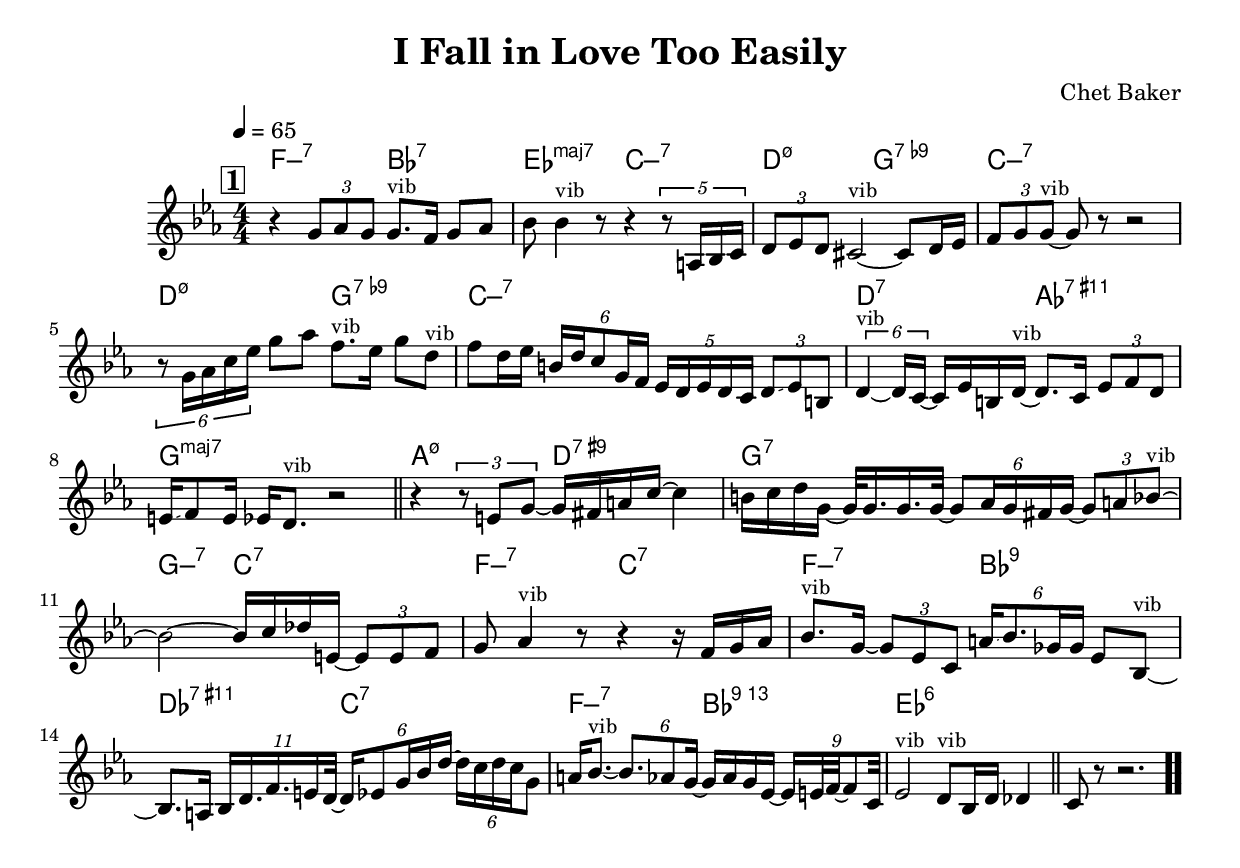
\version "2.13.2"

#(ly:set-option 'point-and-click #f)

\header {
  title = "I Fall in Love Too Easily"
  composer = "Chet Baker"
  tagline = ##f
}
global =
{
    \override Staff.TimeSignature #'style = #'()
    \time 4/4
    \clef "treble"
    \key es \major
    \override Rest #'direction = #'0
    \override MultiMeasureRest #'staff-position = #0
}
\score
{
<<
    \transpose c' c'

    \new ChordNames { \chords {
      \set majorSevenSymbol = \markup { "maj7" }
      \set minorChordModifier = \markup { \char ##x2013 }
      
      | f2:min7 bes2:7 | es2:maj c2:min7 | d2:min5-7 g2:9- | c1:min7 | d2:min5-7 g2:9- | c1:min7 | d2:7 aes2:11+.9 | g1:maj 
      | a2:min5-7 d2:9+ | g1:7 | g2:min7 c2:7 | f2:min7 c2:7 | f2:min7 bes2:9 | des2:11+.9 c2:7 | f2:min7 bes2:13.9 | es1:6|
      }
      }

    \new Staff
    <<
    \transpose c' c'

    {
      \global
  		%\override Score.MetronomeMark #'transparent = ##t
  		%\override Score.MetronomeMark #'stencil = ##f
  		
  		\override HorizontalBracket #'direction = #UP
  		\override HorizontalBracket #'bracket-flare = #'(0 . 0)
  		
  		\override TextSpanner #'dash-fraction = #1.0
  		\override TextSpanner #'bound-details #'left #'text = \markup{ \concat{\draw-line #'(0 . -1.0) \draw-line #'(1.0 . 0) }}
  		\override TextSpanner #'bound-details #'right #'text = \markup{ \concat{ \draw-line #'(1.0 . 0) \draw-line #'(0 . -1.0) }}
          \set Score.markFormatter = #format-mark-box-numbers


      \tempo 4 = 65
      \set Score.currentBarNumber = #1
     
      \bar "||" \mark \default r4 \tuplet 3/2 {g'8 aes'8 g'8} g'8.^\markup{\left-align \small vib} f'16 g'8 aes'8 
      | bes'8 bes'4^\markup{\left-align \small vib} r8 r4 \tuplet 5/4 {r8 a16\glissando  bes16 c'16} 
      | \tuplet 3/2 {d'8 es'8 d'8} cis'2~^\markup{\left-align \small vib} cis'8 d'16 es'16 
      | \tuplet 3/2 {f'8 g'8 g'8~^\markup{\left-align \small vib}} g'8 r8 r2 
      | \tuplet 6/4 {r8 g'16 aes'16 c''16 es''16} g''8 aes''8 f''8.^\markup{\left-align \small vib} es''16 g''8 d''8^\markup{\left-align \small vib} 
      | f''8 d''16 es''16 \tuplet 6/4 {b'16 d''16 c''8 g'16 f'16} \tuplet 5/4 {es'16 d'16 es'16 d'16 c'16} \tuplet 3/2 {d'8\glissando  es'8 b8} 
      | \tuplet 6/4 {d'4~^\markup{\left-align \small vib} d'16 c'16~} c'16 es'16 b16 d'16~^\markup{\left-align \small vib} d'8. c'16 \tuplet 3/2 {es'8 f'8 d'8} 
      | e'16\glissando  f'8 e'16 es'16 d'8.^\markup{\left-align \small vib} r2 
      \bar "||" r4 \tuplet 3/2 {r8 e'8 g'8~} g'16 fis'16 a'16 c''16~ c''4 
      | b'16 c''16 d''16 g'16~ g'32 g'16. g'16. g'32~ \tuplet 6/4 {g'8 aes'16 g'16 fis'16 g'16~} \tuplet 3/2 {g'8 a'8\glissando  bes'8~^\markup{\left-align \small vib}} 
      | bes'2~ bes'16 c''16 des''16 e'16~ \tuplet 3/2 {e'8 e'8 f'8} 
      | g'8 aes'4^\markup{\left-align \small vib} r8 r4 r16 f'16 g'16 aes'16 
      | bes'8.^\markup{\left-align \small vib} g'16~ \tuplet 3/2 {g'8 es'8 c'8} \tuplet 6/4 {a'16\glissando  bes'8. ges'16 ges'16} es'8 bes8~^\markup{\left-align \small vib} 
      | bes8. a16 \tuplet 11/8 {bes16 d'16. f'16. e'16 d'32~} \tuplet 6/4 {d'16 es'8 g'16 bes'16 d''16~} \tuplet 6/4 {d''16 c''16 d''16 c''16 g'8} 
      | a'16\glissando  bes'8.~^\markup{\left-align \small vib} \tuplet 6/4 {bes'8. aes'8 g'16~} g'16 aes'16 g'16 es'16~ \tuplet 9/8 {es'16 e'32\glissando  f'32~ f'8 c'32} 
      | es'2^\markup{\left-align \small vib} d'8^\markup{\left-align \small vib} bes16 d'16 des'4 
      \bar "||" c'8 r8 r2.\bar  ".."
    }
    >>
>>    
}
